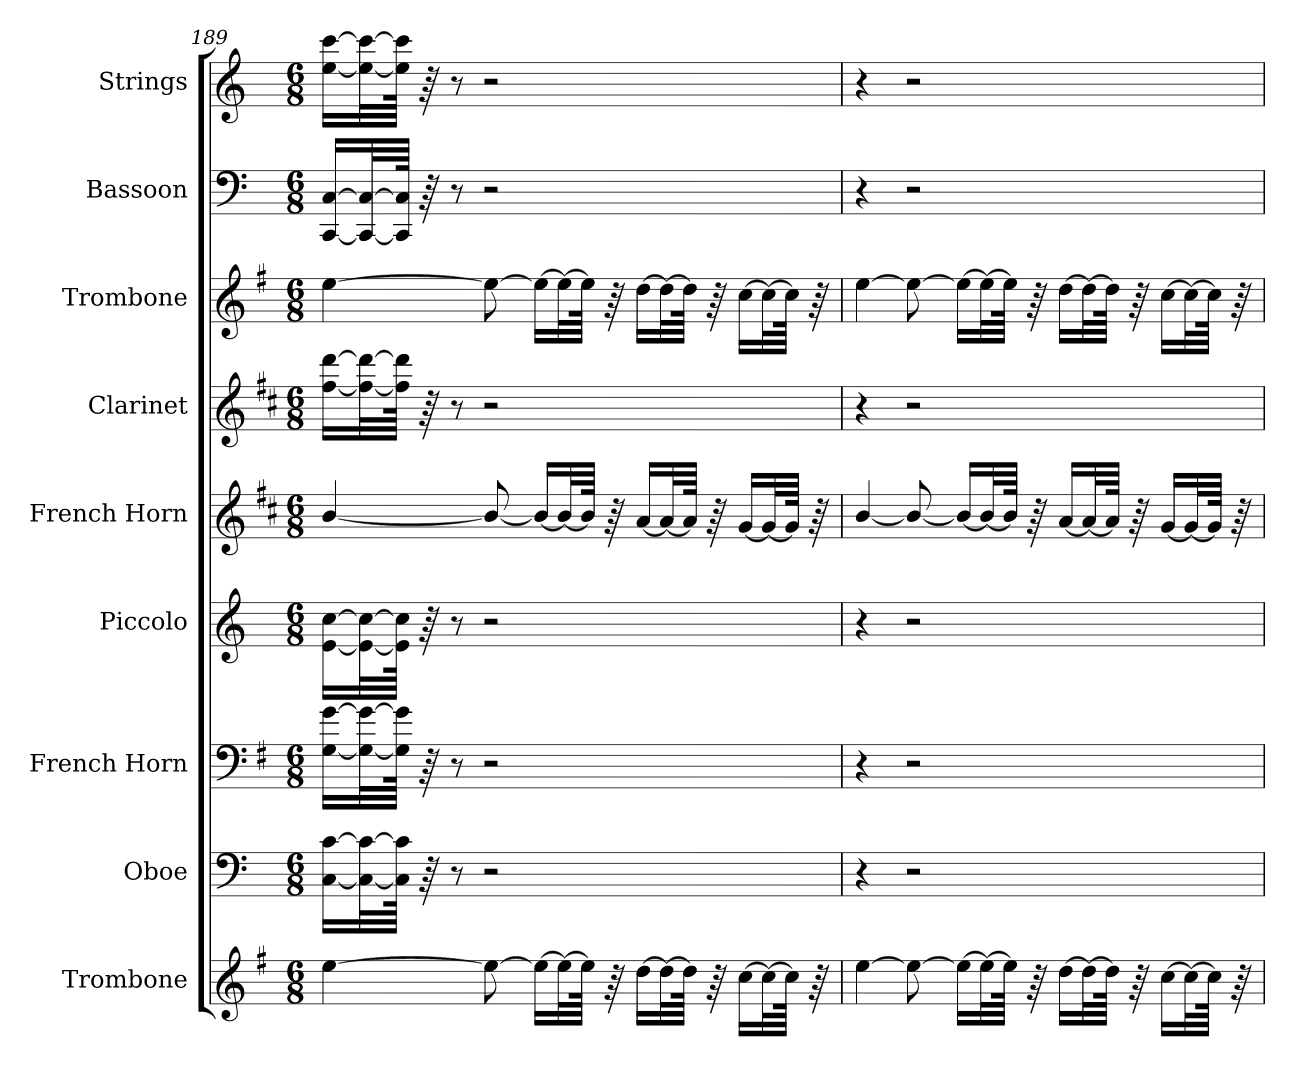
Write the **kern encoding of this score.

**kern	**kern	**kern	**kern	**kern	**kern	**kern	**kern	**kern
*part9	*part8	*part7	*part6	*part5	*part4	*part3	*part2	*part1
*staff9	*staff8	*staff7	*staff6	*staff5	*staff4	*staff3	*staff2	*staff1
*I"Trombone	*I"Oboe	*I"French Horn	*I"Piccolo	*I"French Horn	*I"Clarinet	*I"Trombone	*I"Bassoon	*I"Strings
*I'Trb	*I'Ob	*I'Hn	*I'Picc	*I'Hn	*I'Cl	*I'Trb	*I'Bsn	*I'Str
*clefG2	*clefF4	*clefF4	*clefG2	*clefG2	*clefG2	*clefG2	*clefF4	*clefG2
*	*	*ITrd4c7	*ITrd-7c-12	*ITrd4c7	*ITrd1c2	*	*	*
*k[f#]	*k[]	*k[]	*k[]	*k[f#]	*k[]	*k[f#]	*k[]	*k[]
*M6/8	*M6/8	*M6/8	*M6/8	*M6/8	*M6/8	*M6/8	*M6/8	*M6/8
*MM60	*MM60	*MM60	*MM60	*MM60	*MM60	*MM60	*MM60	*MM60
=189	=189	=189	=189	=189	=189	=189	=189	=189
[4ee\	[16C\ [16c\LL	[16C\ [16c\LL	[16ee\ [16ccc\LL	[4e/	[16ee\ [16ccc\LL	[4ee\	[16CC/ [16C/LL	[16ee\ [16ccc\LL
.	32C\_ 32c\_L	32C\_ 32c\_L	32ee\_ 32ccc\_L	.	32ee\_ 32ccc\_L	.	32CC/_ 32C/_L	32ee\_ 32ccc\_L
.	64C\] 64c\]JJJk	64C\] 64c\]JJJk	64ee\] 64ccc\]JJJk	.	64ee\] 64ccc\]JJJk	.	64CC/] 64C/]JJJk	64ee\] 64ccc\]JJJk
.	64r	64r	64r	.	64r	.	64r	64r
.	8r	8r	8r	.	8r	.	8r	8r
8ee\_	2r	2r	2r	8e/_	2r	8ee\_	2r	2r
16ee\LL_	.	.	.	16e/LL_	.	16ee\LL_	.	.
32ee\L_	.	.	.	32e/L_	.	32ee\L_	.	.
64ee\JJJk]	.	.	.	64e/JJJk]	.	64ee\JJJk]	.	.
64r	.	.	.	64r	.	64r	.	.
[16dd\LL	.	.	.	[16d/LL	.	[16dd\LL	.	.
32dd\L_	.	.	.	32d/L_	.	32dd\L_	.	.
64dd\JJJk]	.	.	.	64d/JJJk]	.	64dd\JJJk]	.	.
64r	.	.	.	64r	.	64r	.	.
[16cc\LL	.	.	.	[16c/LL	.	[16cc\LL	.	.
32cc\L_	.	.	.	32c/L_	.	32cc\L_	.	.
64cc\JJJk]	.	.	.	64c/JJJk]	.	64cc\JJJk]	.	.
64r	.	.	.	64r	.	64r	.	.
!!LO:PB:g=z
=190	=190	=190	=190	=190	=190	=190	=190	=190
*	*	*	*	*	*	*	*	*^
[4ee\	4r	4r	4r	[4e/	4r	[4ee\	4r	4r	4.ryy
8ee\_	2r	2r	2r	8e/_	2r	8ee\_	2r	2r	.
*	*	*	*	*	*	*	*	*MM84	*
16ee\LL_	.	.	.	16e/LL_	.	16ee\LL_	.	.	4.ryy
32ee\L_	.	.	.	32e/L_	.	32ee\L_	.	.	.
64ee\JJJk]	.	.	.	64e/JJJk]	.	64ee\JJJk]	.	.	.
64r	.	.	.	64r	.	64r	.	.	.
[16dd\LL	.	.	.	[16d/LL	.	[16dd\LL	.	.	.
32dd\L_	.	.	.	32d/L_	.	32dd\L_	.	.	.
64dd\JJJk]	.	.	.	64d/JJJk]	.	64dd\JJJk]	.	.	.
64r	.	.	.	64r	.	64r	.	.	.
[16cc\LL	.	.	.	[16c/LL	.	[16cc\LL	.	.	.
32cc\L_	.	.	.	32c/L_	.	32cc\L_	.	.	.
64cc\JJJk]	.	.	.	64c/JJJk]	.	64cc\JJJk]	.	.	.
64r	.	.	.	64r	.	64r	.	.	.
*	*	*	*	*	*	*	*	*v	*v
=	=	=	=	=	=	=	=	=
*-	*-	*-	*-	*-	*-	*-	*-	*-
